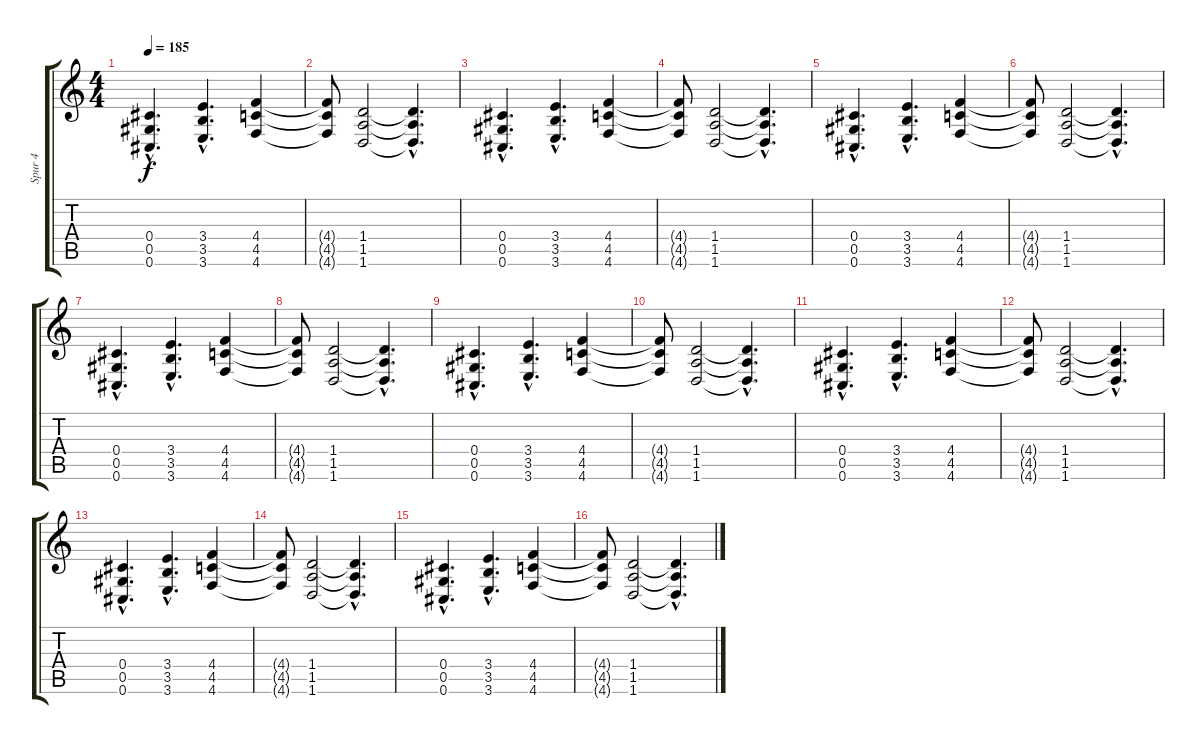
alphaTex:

\track ("Spur 4" "Spur 4") {instrument distortionguitar}
\staff {score tabs}
\tuning (Eb4 Bb3 Gb3 Db3 Ab2 Db2) {hide}
\ts (4 4)
\tempo 185
\clef g2
\ks c
(0.4{hac} 0.5{hac} 0.6{hac}).4{d dy f volume 13} (3.4{hac} 3.5{hac} 3.6{hac}).4{d} (4.4 4.5 4.6).4 |
(4.4{t} 4.5{t} 4.6{t}).8 (1.4 1.5 1.6).2 (1.4{hac t} 1.5{hac t} 1.6{hac t}).4{d} |
(0.4{hac} 0.5{hac} 0.6{hac}).4{d} (3.4{hac} 3.5{hac} 3.6{hac}).4{d} (4.4 4.5 4.6).4 |
(4.4{t} 4.5{t} 4.6{t}).8 (1.4 1.5 1.6).2 (1.4{hac t} 1.5{hac t} 1.6{hac t}).4{d} |
(0.4{hac} 0.5{hac} 0.6{hac}).4{d} (3.4{hac} 3.5{hac} 3.6{hac}).4{d} (4.4 4.5 4.6).4 |
(4.4{t} 4.5{t} 4.6{t}).8 (1.4 1.5 1.6).2 (1.4{hac t} 1.5{hac t} 1.6{hac t}).4{d} |
(0.4{hac} 0.5{hac} 0.6{hac}).4{d} (3.4{hac} 3.5{hac} 3.6{hac}).4{d} (4.4 4.5 4.6).4 |
(4.4{t} 4.5{t} 4.6{t}).8 (1.4 1.5 1.6).2 (1.4{hac t} 1.5{hac t} 1.6{hac t}).4{d} |
(0.4{hac} 0.5{hac} 0.6{hac}).4{d} (3.4{hac} 3.5{hac} 3.6{hac}).4{d} (4.4 4.5 4.6).4 |
(4.4{t} 4.5{t} 4.6{t}).8 (1.4 1.5 1.6).2 (1.4{hac t} 1.5{hac t} 1.6{hac t}).4{d} |
(0.4{hac} 0.5{hac} 0.6{hac}).4{d} (3.4{hac} 3.5{hac} 3.6{hac}).4{d} (4.4 4.5 4.6).4 |
(4.4{t} 4.5{t} 4.6{t}).8 (1.4 1.5 1.6).2 (1.4{hac t} 1.5{hac t} 1.6{hac t}).4{d} |
(0.4{hac} 0.5{hac} 0.6{hac}).4{d} (3.4{hac} 3.5{hac} 3.6{hac}).4{d} (4.4 4.5 4.6).4 |
(4.4{t} 4.5{t} 4.6{t}).8 (1.4 1.5 1.6).2 (1.4{hac t} 1.5{hac t} 1.6{hac t}).4{d} |
(0.4{hac} 0.5{hac} 0.6{hac}).4{d} (3.4{hac} 3.5{hac} 3.6{hac}).4{d} (4.4 4.5 4.6).4 |
(4.4{t} 4.5{t} 4.6{t}).8 (1.4 1.5 1.6).2 (1.4{hac t} 1.5{hac t} 1.6{hac t}).4{d}
